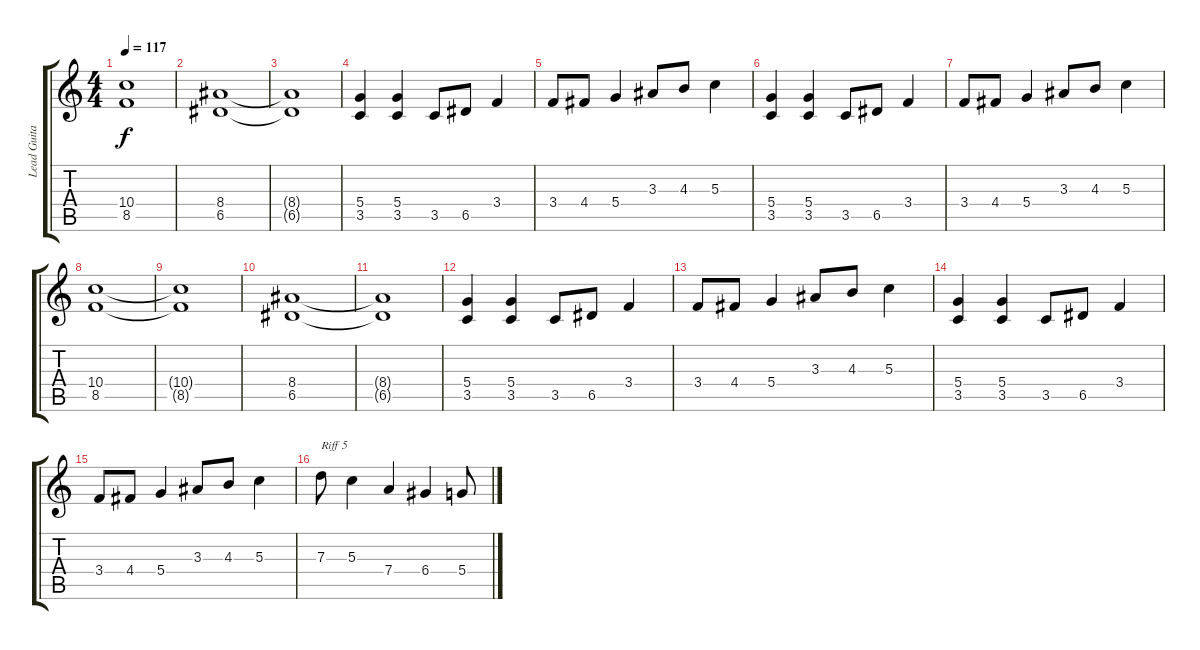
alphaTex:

\track ("Lead Guitar" "Lead Guita") {instrument distortionguitar}
\staff {score tabs}
\tuning (E4 B3 G3 D3 A2 E2) {hide}
\ts (4 4)
\tempo 117
\clef g2
\ks c
(10.4{t} 8.5{t}).1{dy f} |
(8.4 6.5).1 |
(8.4{t} 6.5{t}).1 |
(5.4 3.5).4 (5.4 3.5).4 3.5.8 6.5.8 3.4.4 |
3.4.8 4.4.8 5.4.4 3.3.8 4.3.8 5.3.4 |
(5.4 3.5).4 (5.4 3.5).4 3.5.8 6.5.8 3.4.4 |
3.4.8 4.4.8 5.4.4 3.3.8 4.3.8 5.3.4 |
(10.4 8.5).1 |
(10.4{t} 8.5{t}).1 |
(8.4 6.5).1 |
(8.4{t} 6.5{t}).1 |
(5.4 3.5).4 (5.4 3.5).4 3.5.8 6.5.8 3.4.4 |
3.4.8 4.4.8 5.4.4 3.3.8 4.3.8 5.3.4 |
(5.4 3.5).4 (5.4 3.5).4 3.5.8 6.5.8 3.4.4 |
3.4.8 4.4.8 5.4.4 3.3.8 4.3.8 5.3.4 |
7.3.8{txt "Riff 5"} 5.3.4 7.4.4 6.4.4 5.4.8
